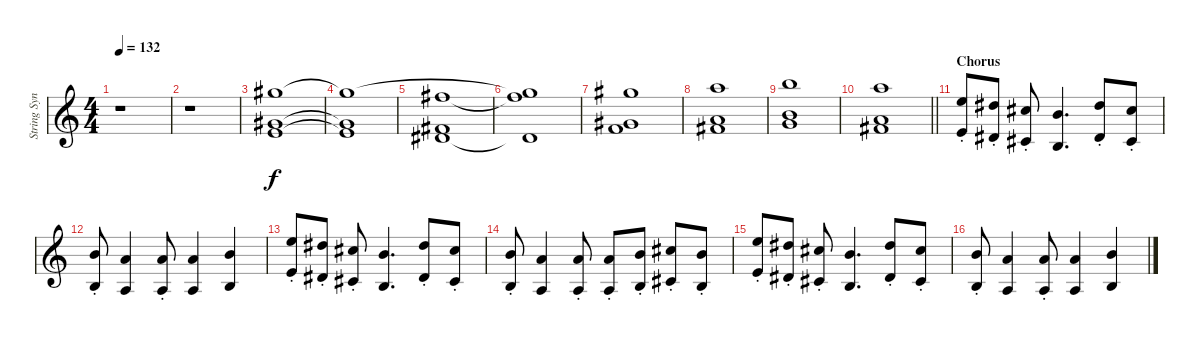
\track ("String Synth" "String Syn") {instrument stringensemble1}
\staff {score}
\tuning (E4 B3 G3 D3 A2 E2) {hide}
\ts (4 4)
\tempo 132
\clef g2
\ks c
r.1{dy f} |
r.1 |
(0.1 21.2 23.5).1 |
(0.1{t} 21.2{t} 23.5{t}).1 |
(14.1 11.3 13.4).1 |
(14.1{t} 21.2{t} 13.4{t}).1 |
(16.1 13.3 15.4).1 |
(17.1 14.3 16.4).1 |
(19.1 16.3 17.4).1 |
\barLineRight lightlight
(17.1 14.3 16.4).1 |
\section ("" "Chorus")
(12.1{st} 14.4).8 (11.1{st} 13.4).8 (9.1{st} 11.4).8 (7.1 9.4).4{d} (11.1{st} 8.3).8 (9.1{st} 11.4).8 |
(7.1{st} 0.2).8 (5.1 7.4).4 (5.1{st} 7.4).8 (5.1 7.4).4 (7.1 0.2).4 |
(12.1{st} 9.3).8 (11.1{st} 13.4).8 (9.1{st} 11.4).8 (7.1 0.2).4{d} (11.1{st} 13.4).8 (9.1{st} 11.4).8 |
(7.1{st} 0.2).8 (5.1 7.4).4 (5.1{st} 7.4).8 (5.1{st} 7.4).8 (7.1{st} 0.2).8 (9.1{st} 11.4).8 (7.1{st} 0.2).8 |
(12.1{st} 9.3).8 (11.1{st} 13.4).8 (9.1{st} 11.4).8 (7.1 0.2).4{d} (11.1{st} 13.4).8 (9.1{st} 11.4).8 |
(7.1{st} 0.2).8 (5.1 7.4).4 (5.1{st} 7.4).8 (5.1 7.4).4 (7.1 0.2).4
